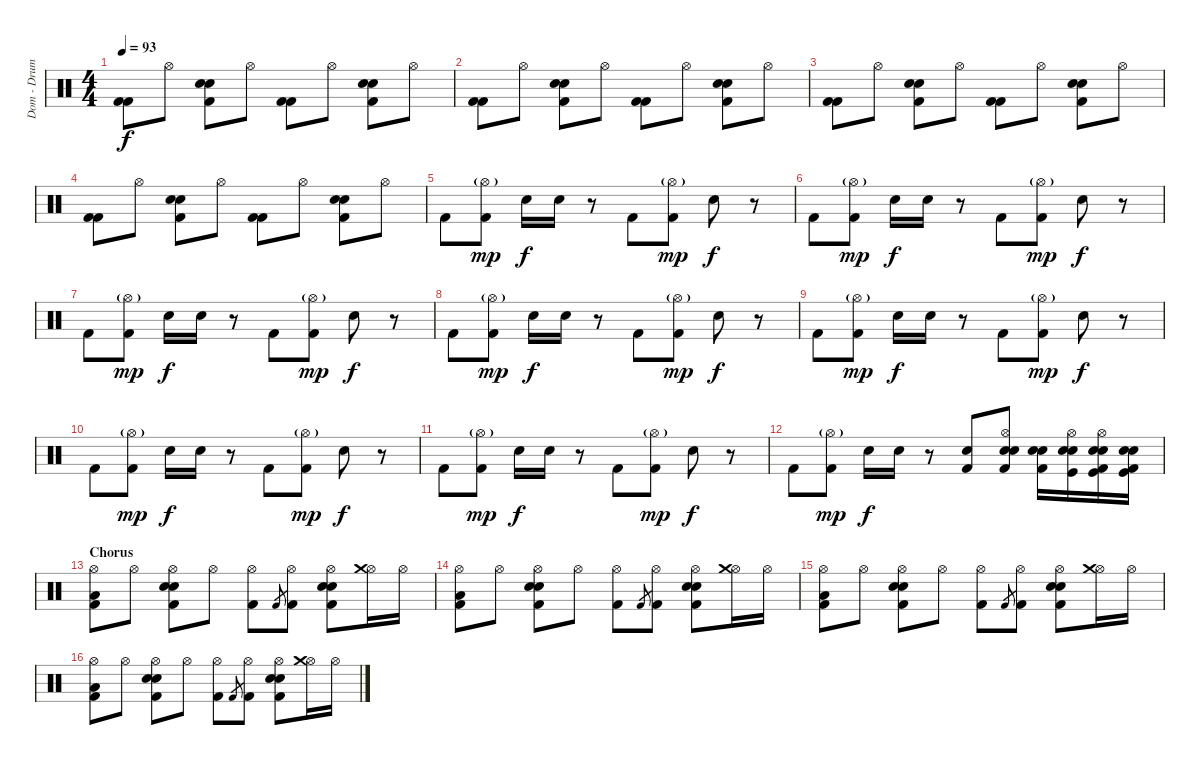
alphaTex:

\track ("Dom - Drums" "Dom - Drum") {instrument percussion}
\staff {score}
\articulation defaults
\ts (4 4)
\tempo 93
\clef neutral
\ks c
("Kick (hit) 2" "Kick (hit) 2").8{dy f} "Hi-Hat (open)".8 ("Snare (hit) 2" "Electric Snare (hit)" "Kick (hit) 2").8 "Hi-Hat (open)".8 ("Kick (hit) 2" "Kick (hit) 2").8 "Hi-Hat (open)".8 ("Snare (hit) 2" "Electric Snare (hit)" "Kick (hit) 2").8 "Hi-Hat (open)".8 |
("Kick (hit) 2" "Kick (hit) 2").8 "Hi-Hat (open)".8 ("Snare (hit) 2" "Electric Snare (hit)" "Kick (hit) 2").8 "Hi-Hat (open)".8 ("Kick (hit) 2" "Kick (hit) 2").8 "Hi-Hat (open)".8 ("Snare (hit) 2" "Electric Snare (hit)" "Kick (hit) 2").8 "Hi-Hat (open)".8 |
("Kick (hit) 2" "Kick (hit) 2").8 "Hi-Hat (open)".8 ("Snare (hit) 2" "Electric Snare (hit)" "Kick (hit) 2").8 "Hi-Hat (open)".8 ("Kick (hit) 2" "Kick (hit) 2").8 "Hi-Hat (open)".8 ("Snare (hit) 2" "Electric Snare (hit)" "Kick (hit) 2").8 "Hi-Hat (open)".8 |
("Kick (hit) 2" "Kick (hit) 2").8 "Hi-Hat (open)".8 ("Snare (hit) 2" "Electric Snare (hit)" "Kick (hit) 2").8 "Hi-Hat (open)".8 ("Kick (hit) 2" "Kick (hit) 2").8 "Hi-Hat (open)".8 ("Snare (hit) 2" "Electric Snare (hit)" "Kick (hit) 2").8 "Hi-Hat (open)".8 |
"Kick (hit) 2".8 ("Hi-Hat (open)"{g} "Kick (hit) 2").8{dy mp} "Electric Snare (hit)".16{dy f} "Electric Snare (hit)".16 r.8 "Kick (hit) 2".8 ("Hi-Hat (open)"{g} "Kick (hit) 2").8{dy mp} "Electric Snare (hit)".8{dy f} r.8 |
"Kick (hit) 2".8 ("Hi-Hat (open)"{g} "Kick (hit) 2").8{dy mp} "Electric Snare (hit)".16{dy f} "Electric Snare (hit)".16 r.8 "Kick (hit) 2".8 ("Hi-Hat (open)"{g} "Kick (hit) 2").8{dy mp} "Electric Snare (hit)".8{dy f} r.8 |
"Kick (hit) 2".8 ("Hi-Hat (open)"{g} "Kick (hit) 2").8{dy mp} "Electric Snare (hit)".16{dy f} "Electric Snare (hit)".16 r.8 "Kick (hit) 2".8 ("Hi-Hat (open)"{g} "Kick (hit) 2").8{dy mp} "Electric Snare (hit)".8{dy f} r.8 |
"Kick (hit) 2".8 ("Hi-Hat (open)"{g} "Kick (hit) 2").8{dy mp} "Electric Snare (hit)".16{dy f} "Electric Snare (hit)".16 r.8 "Kick (hit) 2".8 ("Hi-Hat (open)"{g} "Kick (hit) 2").8{dy mp} "Electric Snare (hit)".8{dy f} r.8 |
"Kick (hit) 2".8 ("Hi-Hat (open)"{g} "Kick (hit) 2").8{dy mp} "Electric Snare (hit)".16{dy f} "Electric Snare (hit)".16 r.8 "Kick (hit) 2".8 ("Hi-Hat (open)"{g} "Kick (hit) 2").8{dy mp} "Electric Snare (hit)".8{dy f} r.8 |
"Kick (hit) 2".8 ("Hi-Hat (open)"{g} "Kick (hit) 2").8{dy mp} "Electric Snare (hit)".16{dy f} "Electric Snare (hit)".16 r.8 "Kick (hit) 2".8 ("Hi-Hat (open)"{g} "Kick (hit) 2").8{dy mp} "Electric Snare (hit)".8{dy f} r.8 |
"Kick (hit) 2".8 ("Hi-Hat (open)"{g} "Kick (hit) 2").8{dy mp} "Electric Snare (hit)".16{dy f} "Electric Snare (hit)".16 r.8 "Kick (hit) 2".8 ("Hi-Hat (open)"{g} "Kick (hit) 2").8{dy mp} "Electric Snare (hit)".8{dy f} r.8 |
"Kick (hit) 2".8 ("Hi-Hat (open)"{g} "Kick (hit) 2").8{dy mp} "Electric Snare (hit)".16{dy f} "Electric Snare (hit)".16 r.8 ("Electric Snare (hit)" "Kick (hit) 2").8 ("Hi-Hat (open)" "Snare (hit) 2" "Electric Snare (hit)" "Kick (hit) 2").8 ("Snare (hit) 2" "Electric Snare (hit)" "Kick (hit) 2").16 ("Hi-Hat (open)" "Snare (hit) 2" "Electric Snare (hit)" "Kick (hit)").16 ("Hi-Hat (open)" "Snare (hit) 2" "Electric Snare (hit)" "Kick (hit)" "Kick (hit) 2").16 ("Snare (hit) 2" "Electric Snare (hit)" "Kick (hit)" "Kick (hit) 2").16 |
\section ("" "Chorus")
("Hi-Hat (open)" "Low Tom (hit)" "Kick (hit) 2").8 "Hi-Hat (open)".8 ("Hi-Hat (open)" "Snare (hit) 2" "Electric Snare (hit)" "Kick (hit) 2").8 "Hi-Hat (open)".8 ("Hi-Hat (open)" "Kick (hit) 2").8 "Kick (hit) 2".8{gr} ("Hi-Hat (open)" "Kick (hit) 2").8 ("Hi-Hat (open)" "Snare (hit) 2" "Electric Snare (hit)" "Kick (hit) 2").8 ("Hi-Hat (open)" "Crash medium (hit)").16 "Hi-Hat (open)".16 |
("Hi-Hat (open)" "Low Tom (hit)" "Kick (hit) 2").8 "Hi-Hat (open)".8 ("Hi-Hat (open)" "Snare (hit) 2" "Electric Snare (hit)" "Kick (hit) 2").8 "Hi-Hat (open)".8 ("Hi-Hat (open)" "Kick (hit) 2").8 "Kick (hit) 2".8{gr} ("Hi-Hat (open)" "Kick (hit) 2").8 ("Hi-Hat (open)" "Snare (hit) 2" "Electric Snare (hit)" "Kick (hit) 2").8 ("Hi-Hat (open)" "Crash medium (hit)").16 "Hi-Hat (open)".16 |
("Hi-Hat (open)" "Low Tom (hit)" "Kick (hit) 2").8 "Hi-Hat (open)".8 ("Hi-Hat (open)" "Snare (hit) 2" "Electric Snare (hit)" "Kick (hit) 2").8 "Hi-Hat (open)".8 ("Hi-Hat (open)" "Kick (hit) 2").8 "Kick (hit) 2".8{gr} ("Hi-Hat (open)" "Kick (hit) 2").8 ("Hi-Hat (open)" "Snare (hit) 2" "Electric Snare (hit)" "Kick (hit) 2").8 ("Hi-Hat (open)" "Crash medium (hit)").16 "Hi-Hat (open)".16 |
("Hi-Hat (open)" "Low Tom (hit)" "Kick (hit) 2").8 "Hi-Hat (open)".8 ("Hi-Hat (open)" "Snare (hit) 2" "Electric Snare (hit)" "Kick (hit) 2").8 "Hi-Hat (open)".8 ("Hi-Hat (open)" "Kick (hit) 2").8 "Kick (hit) 2".8{gr} ("Hi-Hat (open)" "Kick (hit) 2").8 ("Hi-Hat (open)" "Snare (hit) 2" "Electric Snare (hit)" "Kick (hit) 2").8 ("Hi-Hat (open)" "Crash medium (hit)").16 "Hi-Hat (open)".16
